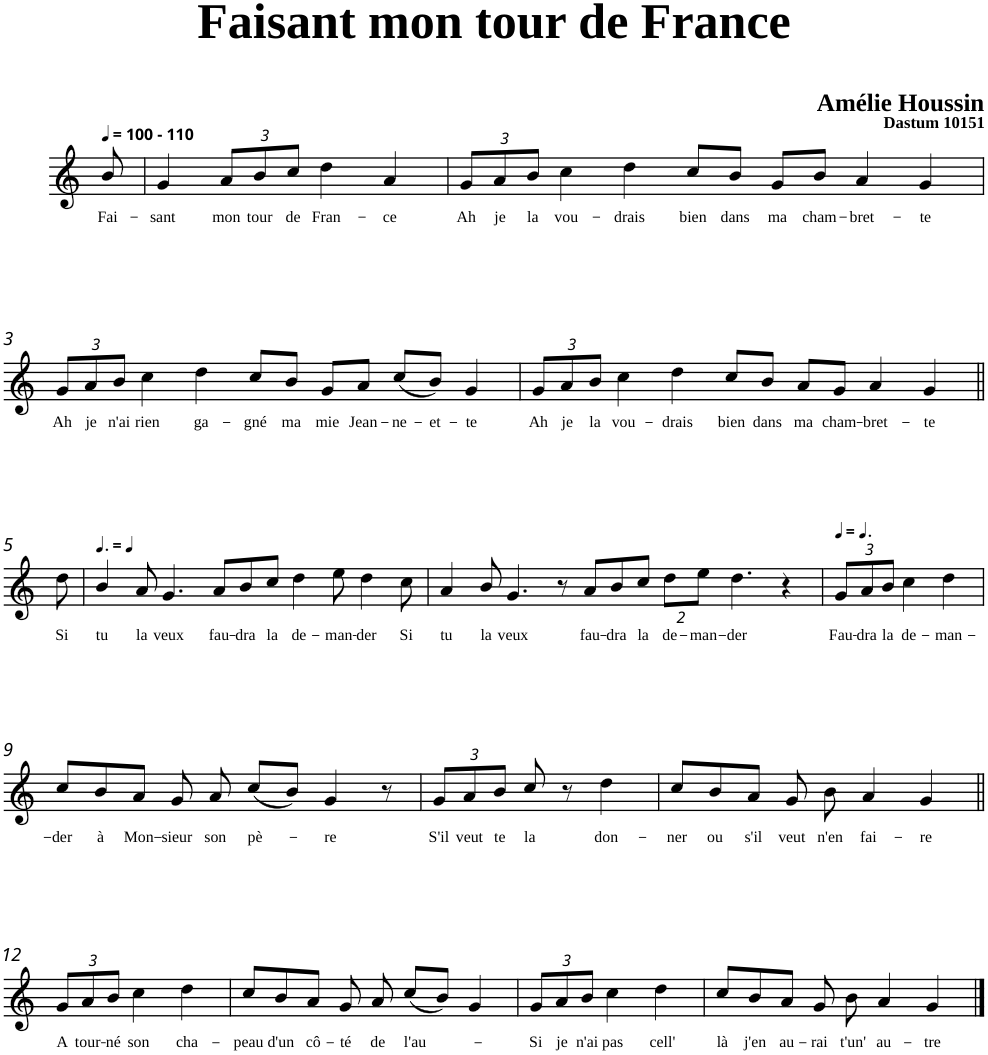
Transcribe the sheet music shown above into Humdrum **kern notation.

**kern	**text
*part1	*part1
*staff1	*staff1
*clefG2	*
*k[]	*
=	=
!LO:TX:a:B:t=- 110	!
!	!LO:LY:b
8b/	Fai-
=1	=1
!	!LO:LY:b
4g/	-sant
*Xbrackettup	*
!	!LO:LY:b
12a/L	mon
!	!LO:LY:b
12b/	tour
!	!LO:LY:b
12cc/J	de
!	!LO:LY:b
4dd\	Fran-
!	!LO:LY:b
4a/	-ce
=2	=2
!	!LO:LY:b
12g/L	Ah
!	!LO:LY:b
12a/	je
!	!LO:LY:b
12b/J	la
!	!LO:LY:b
4cc\	vou-
!	!LO:LY:b
4dd\	-drais
!	!LO:LY:b
8cc/L	bien
!	!LO:LY:b
8b/J	dans
!	!LO:LY:b
8g/L	ma
!	!LO:LY:b
8b/J	cham-
!	!LO:LY:b
4a/	-bret-
!	!LO:LY:b
4g/	-te
!!LO:LB:g=z
=3	=3
!	!LO:LY:b
12g/L	Ah
!	!LO:LY:b
12a/	je
!	!LO:LY:b
12b/J	n'ai
!	!LO:LY:b
4cc\	rien
!	!LO:LY:b
4dd\	ga-
!	!LO:LY:b
8cc/L	-gné
!	!LO:LY:b
8b/J	ma
!	!LO:LY:b
8g/L	mie
!	!LO:LY:b
8a/J	Jean-
!	!LO:LY:b
(<8cc/L	-ne-
!	!LO:LY:b
8b/J)	-et-
!	!LO:LY:b
4g/	-te
=4	=4
!	!LO:LY:b
12g/L	Ah
!	!LO:LY:b
12a/	je
!	!LO:LY:b
12b/J	la
!	!LO:LY:b
4cc\	vou-
!	!LO:LY:b
4dd\	-drais
!	!LO:LY:b
8cc/L	bien
!	!LO:LY:b
8b/J	dans
!	!LO:LY:b
8a/L	ma
!	!LO:LY:b
8g/J	cham-
!	!LO:LY:b
4a/	-bret-
!	!LO:LY:b
4g/	-te
!!LO:LB:g=z
=5||	=5||
!	!LO:LY:b
8dd\	Si
=6	=6
*MM67	*
!	!LO:LY:b
4b/	tu
!	!LO:LY:b
8a/	la
!	!LO:LY:b
4.g/	veux
!	!LO:LY:b
8a/L	fau-
!	!LO:LY:b
8b/	-dra
!	!LO:LY:b
8cc/J	la
!	!LO:LY:b
4dd\	de-
!	!LO:LY:b
8ee\	-man-
!	!LO:LY:b
4dd\	-der
!	!LO:LY:b
8cc\	Si
=7	=7
!	!LO:LY:b
4a/	tu
!	!LO:LY:b
8b/	la
!	!LO:LY:b
4.g/	veux
8r	.
!	!LO:LY:b
8a/L	fau-
!	!LO:LY:b
8b/	-dra
!	!LO:LY:b
8cc/J	la
!	!LO:LY:b
16%3dd\L	de-
!	!LO:LY:b
16%3ee\J	-man-
!	!LO:LY:b
4.dd\	-der
4r	.
=8	=8
*MM100	*
!	!LO:LY:b
12g/L	Fau-
!	!LO:LY:b
12a/	-dra
!	!LO:LY:b
12b/J	la
!	!LO:LY:b
4cc\	de-
!	!LO:LY:b
4dd\	-man-
!!LO:LB:g=z
=9	=9
!	!LO:LY:b
8cc/L	-der
!	!LO:LY:b
8b/	à
!	!LO:LY:b
8a/J	Mon-
!	!LO:LY:b
8g/	-sieur
!	!LO:LY:b
8a/	son
!	!LO:LY:b
(<8cc/L	pè-
8b/J)	.
!	!LO:LY:b
[8g/	-re
8ryy	.
8r	.
=10	=10
!	!LO:LY:b
12g/L	S'il
8g/]	.
!	!LO:LY:b
12a/	veut
!	!LO:LY:b
12b/J	te
!	!LO:LY:b
8cc/	la
8r	.
!	!LO:LY:b
4dd\	don-
=11	=11
!	!LO:LY:b
8cc/L	-ner
!	!LO:LY:b
8b/	ou
!	!LO:LY:b
8a/J	s'il
!	!LO:LY:b
8g/	veut
!	!LO:LY:b
8b\	n'en
!	!LO:LY:b
4a/	fai-
!	!LO:LY:b
[8g/	-re
!!LO:LB:g=z
=12||	=12||
!	!LO:LY:b
12g/L	A
8g/]	.
!	!LO:LY:b
12a/	tour-
!	!LO:LY:b
12b/J	-né
!	!LO:LY:b
4cc\	son
!	!LO:LY:b
4dd\	cha-
=13	=13
!	!LO:LY:b
8cc/L	-peau
!	!LO:LY:b
8b/	d'un
!	!LO:LY:b
8a/J	cô-
!	!LO:LY:b
8g/	-té
!	!LO:LY:b
8a/	de
!	!LO:LY:b
(<8cc/L	l'au-
8b/J)	.
[8g/	.
=14	=14
!	!LO:LY:b
12g/L	-Si
8g/]	.
!	!LO:LY:b
12a/	je
!	!LO:LY:b
12b/J	n'ai
!	!LO:LY:b
4cc\	pas
!	!LO:LY:b
4dd\	cell'
=15	=15
!	!LO:LY:b
8cc/L	là
!	!LO:LY:b
8b/	j'en
!	!LO:LY:b
8a/J	au-
!	!LO:LY:b
8g/	-rai
!	!LO:LY:b
8b\	t'un'
!	!LO:LY:b
4a/	au-
!	!LO:LY:b
[8g/	-tre
==16	==16
8g/]	.
=	=
*-	*-
